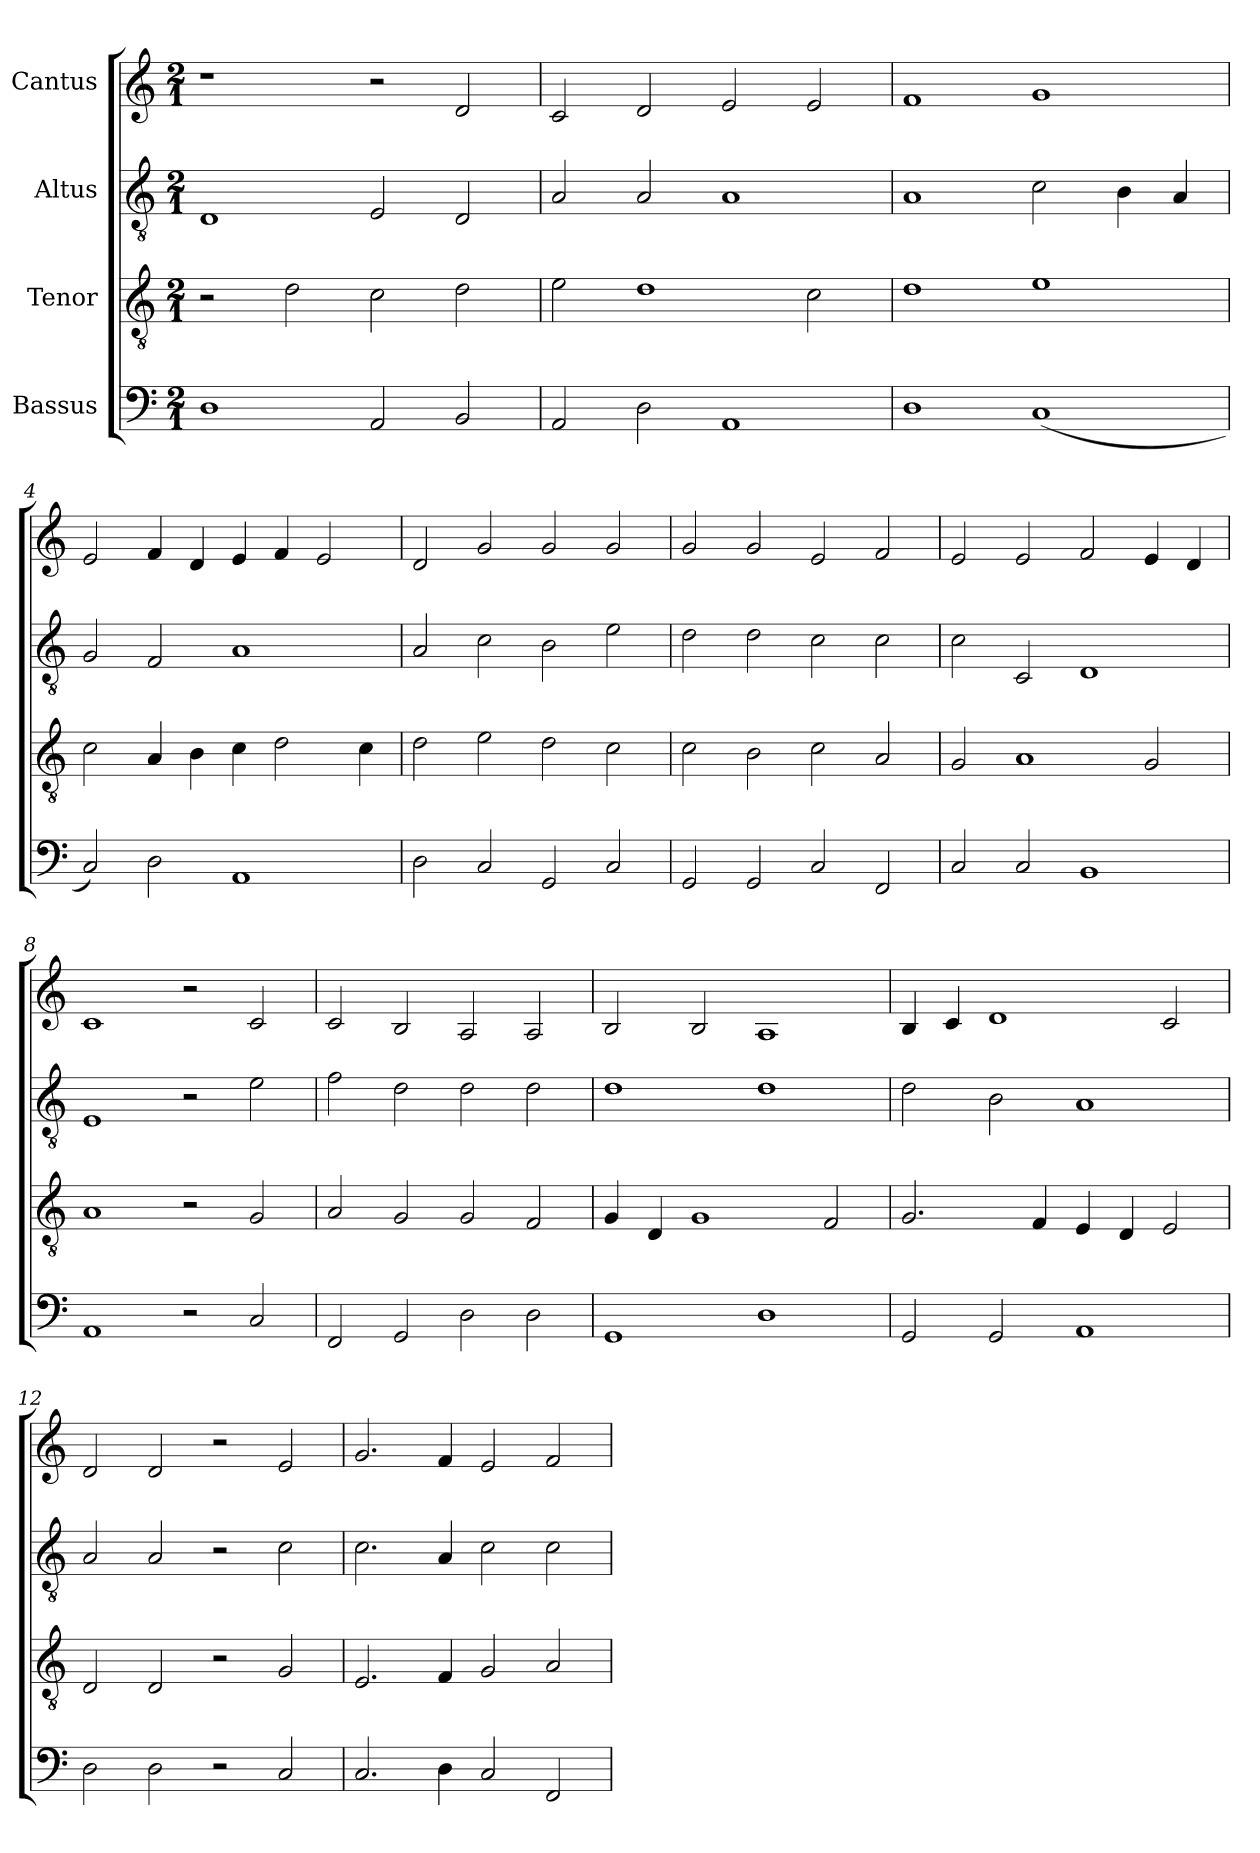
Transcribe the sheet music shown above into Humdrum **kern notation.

**kern	**kern	**kern	**kern
*part4	*part3	*part2	*part1
*staff4	*staff3	*staff2	*staff1
*I"Bassus	*I"Tenor	*I"Altus	*I"Cantus
!!LO:PB:g=z
*clefF4	*clefGv2	*clefGv2	*clefG2
*	*ITrd7c12	*ITrd7c12	*
*k[]	*k[]	*k[]	*k[]
*C:	*C:	*C:	*C:
*M2/1	*M2/1	*M2/1	*M2/1
*MM320	*MM320	*MM320	*MM320
=1	=1	=1	=1
1Di	2r	1DDi	1r
.	2Di\	.	.
2AAi/	2Ci\	2EEi/	2r
2BBi/	2Di\	2DDi/	2di/
=2	=2	=2	=2
2AAi/	2Ei\	2AAi/	2ci/
2Di\	1Di	2AAi/	2di/
1AAi	.	1AAi	2ei/
.	2Ci\	.	2ei/
=3	=3	=3	=3
1Di	1Di	1AAi	1fi
(1Ci	1Ei	2Ci\	1gi
.	.	4BBi\	.
.	.	4AAi/	.
=4	=4	=4	=4
2Ci/)	2Ci\	2GGi/	2ei/
2Di\	4AAi/	2FFi/	4fi/
.	4BBi\	.	4di/
1AAi	4Ci\	1AAi	4ei/
.	2Di\	.	4fi/
.	.	.	2ei/
.	4Ci\	.	.
=5	=5	=5	=5
2Di\	2Di\	2AAi/	2di/
2Ci/	2Ei\	2Ci\	2gi/
2GGi/	2Di\	2BBi\	2gi/
2Ci/	2Ci\	2Ei\	2gi/
!!LO:LB:g=z
=6	=6	=6	=6
2GGi/	2Ci\	2Di\	2gi/
2GGi/	2BBi\	2Di\	2gi/
2Ci/	2Ci\	2Ci\	2ei/
2FFi/	2AAi/	2Ci\	2fi/
=7	=7	=7	=7
2Ci/	2GGi/	2Ci\	2ei/
2Ci/	1AAi	2CCi/	2ei/
1BBi	.	1DDi	2fi/
.	2GGi/	.	4ei/
.	.	.	4di/
=8	=8	=8	=8
1AAi	1AAi	1EEi	1ci
2r	2r	2r	2r
2Ci/	2GGi/	2Ei\	2ci/
=9	=9	=9	=9
2FFi/	2AAi/	2Fi\	2ci/
2GGi/	2GGi/	2Di\	2Bi/
2Di\	2GGi/	2Di\	2Ai/
2Di\	2FFi/	2Di\	2Ai/
=10	=10	=10	=10
1GGi	4GGi/	1Di	2Bi/
.	4DDi/	.	.
.	1GGi	.	2Bi/
1Di	.	1Di	1Ai
.	2FFi/	.	.
!!LO:LB:g=z
=11	=11	=11	=11
2GGi/	2.GGi/	2Di\	4Bi/
.	.	.	4ci/
2GGi/	.	2BBi\	1di
.	4FFi/	.	.
1AAi	4EEi/	1AAi	.
.	4DDi/	.	.
.	2EEi/	.	2ci/
=12	=12	=12	=12
2Di\	2DDi/	2AAi/	2di/
2Di\	2DDi/	2AAi/	2di/
2r	2r	2r	2r
2Ci/	2GGi/	2Ci\	2ei/
=13	=13	=13	=13
2.Ci/	2.EEi/	2.Ci\	2.gi/
4Di\	4FFi/	4AAi/	4fi/
2Ci/	2GGi/	2Ci\	2ei/
2FFi/	2AAi/	2Ci\	2fi/
=	=	=	=
*-	*-	*-	*-
